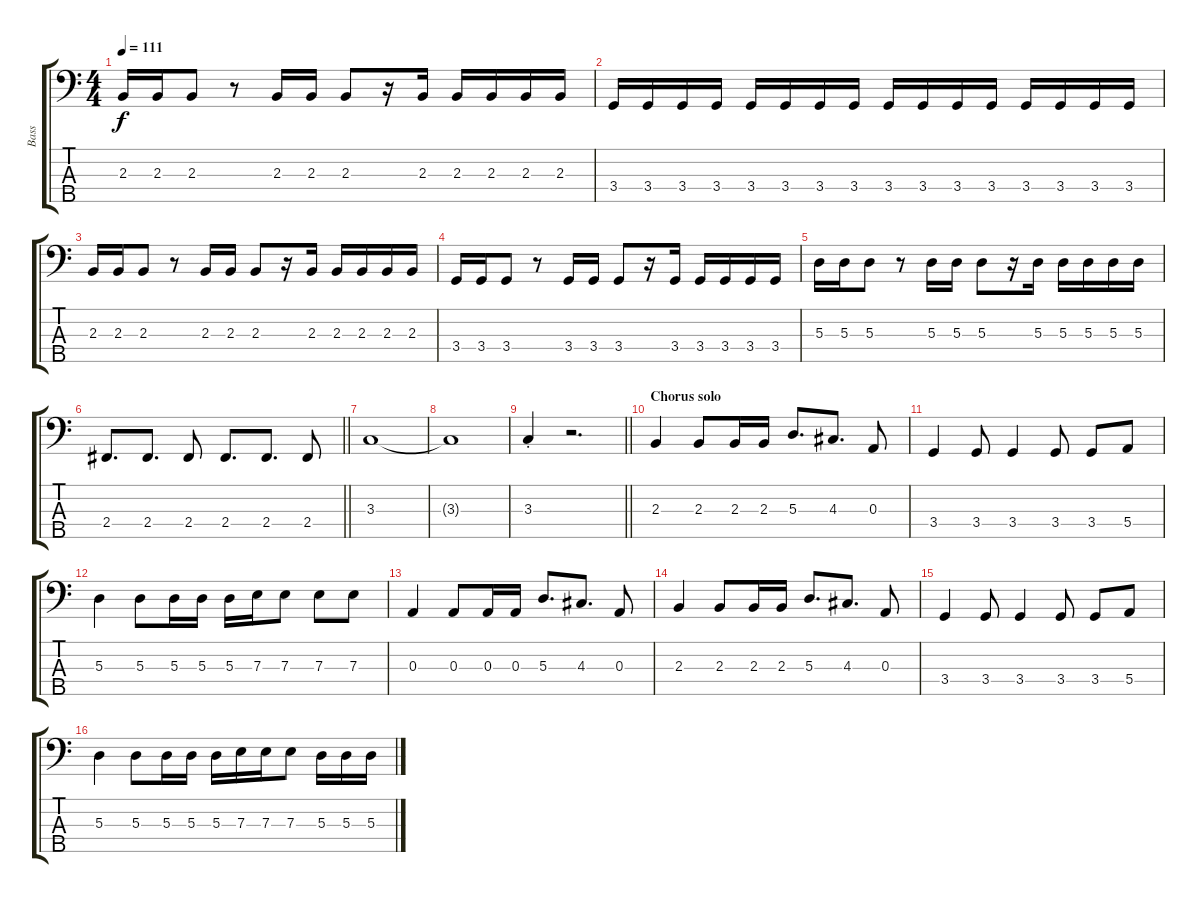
\track ("Bass" "Bass") {instrument electricbassfinger}
\staff {score tabs}
\tuning (G2 D2 A1 E1 B0) {hide}
\ts (4 4)
\tempo 111
\clef f4
\ks c
2.3.16{dy f} 2.3.16 2.3.8 r.8 2.3.16 2.3.16 2.3.8 r.16 2.3.16 2.3.16 2.3.16 2.3.16 2.3.16 |
3.4.16 3.4.16 3.4.16 3.4.16 3.4.16 3.4.16 3.4.16 3.4.16 3.4.16 3.4.16 3.4.16 3.4.16 3.4.16 3.4.16 3.4.16 3.4.16 |
2.3.16 2.3.16 2.3.8 r.8 2.3.16 2.3.16 2.3.8 r.16 2.3.16 2.3.16 2.3.16 2.3.16 2.3.16 |
3.4.16 3.4.16 3.4.8 r.8 3.4.16 3.4.16 3.4.8 r.16 3.4.16 3.4.16 3.4.16 3.4.16 3.4.16 |
5.3.16 5.3.16 5.3.8 r.8 5.3.16 5.3.16 5.3.8 r.16 5.3.16 5.3.16 5.3.16 5.3.16 5.3.16 |
\barLineRight lightlight
2.4.8{d} 2.4.8{d} 2.4.8 2.4.8{d} 2.4.8{d} 2.4.8 |
3.3.1 |
3.3{t}.1 |
\barLineRight lightlight
3.3{st}.4 r.2{d} |
\section ("" "Chorus solo")
2.3.4 2.3.8 2.3.16 2.3.16 5.3.8{d} 4.3.8{d} 0.3.8 |
3.4.4 3.4.8 3.4.4 3.4.8 3.4.8 5.4.8 |
5.3.4 5.3.8 5.3.16 5.3.16 5.3.16 7.3.16 7.3.8 7.3.8 7.3.8 |
0.3.4 0.3.8 0.3.16 0.3.16 5.3.8{d} 4.3.8{d} 0.3.8 |
2.3.4 2.3.8 2.3.16 2.3.16 5.3.8{d} 4.3.8{d} 0.3.8 |
3.4.4 3.4.8 3.4.4 3.4.8 3.4.8 5.4.8 |
5.3.4 5.3.8 5.3.16 5.3.16 5.3.16 7.3.16 7.3.16 7.3.8 5.3.16 5.3.16 5.3.16
